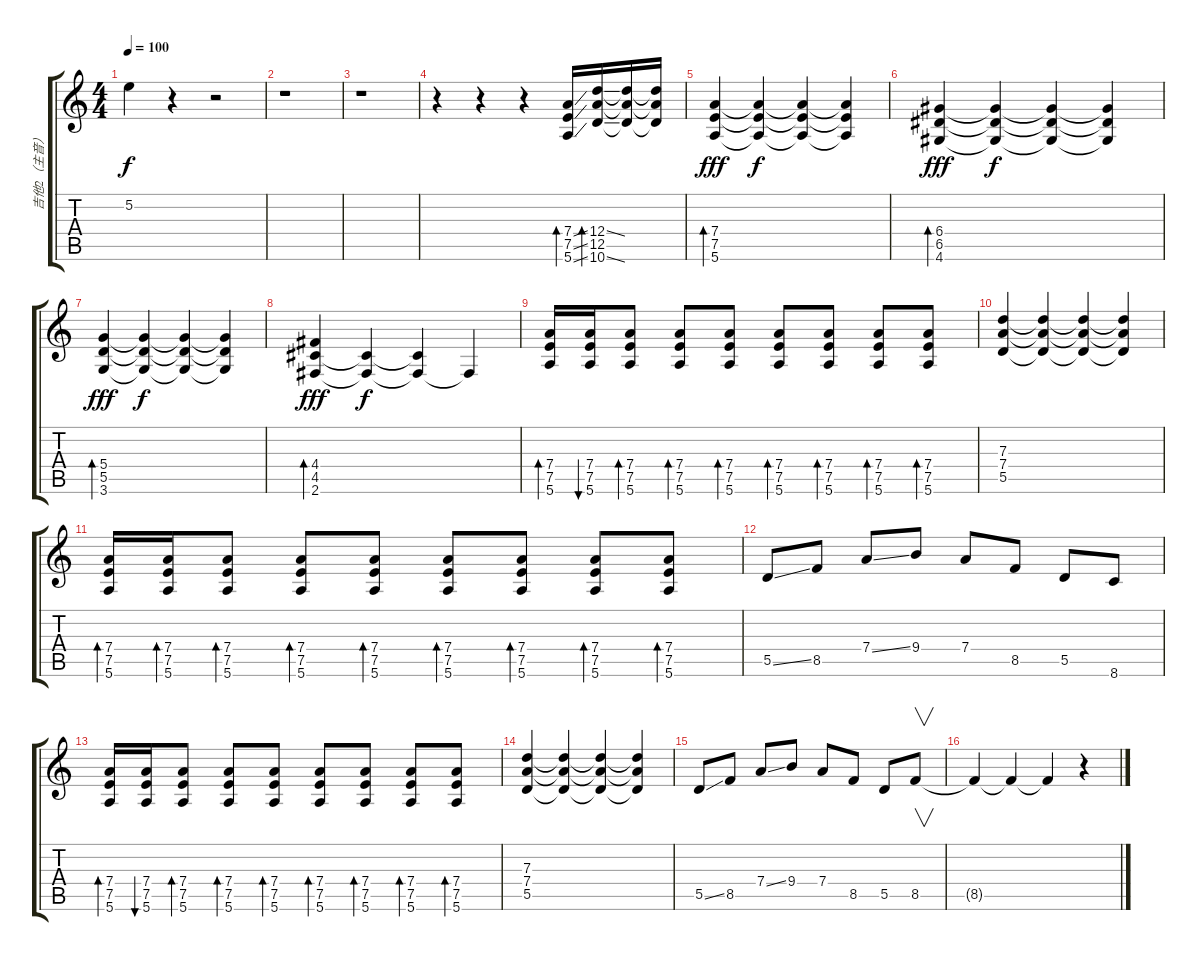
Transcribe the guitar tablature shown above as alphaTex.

\track ("吉他2（主音）" "吉他2（主音）") {instrument distortionguitar}
\staff {score tabs}
\tuning (E4 B3 G3 D3 A2 E2) {hide}
\ts (4 4)
\tempo 100
\clef g2
\ks c
5.2{t}.4{dy f} r.4 r.2 |
r.1 |
r.1 |
r.4{instrument distortionguitar} r.4 r.4 (7.4{ss} 7.5{ss} 5.6{ss}).16{bd 30} (12.4{ss} 12.5 10.6{ss}).16{bd 480} (12.4{t} 12.5{t} 10.6{t}).16 (12.4{t} 12.5{t} 10.6{t}).16 |
(7.4 7.5 5.6).4{bd 60 dy fff} (7.4{t} 7.5{t} 5.6{t}).4{dy f} (7.4{t} 7.5{t} 5.6{t}).4 (7.4{t} 7.5{t} 5.6{t}).4 |
(6.4 6.5 4.6).4{bd 60 dy fff} (6.4{t} 6.5{t} 4.6{t}).4{dy f} (6.4{t} 6.5{t} 4.6{t}).4 (6.4{t} 6.5{t} 4.6{t}).4 |
(5.4 5.5 3.6).4{bd 60 dy fff} (5.4{t} 5.5{t} 3.6{t}).4{dy f} (5.4{t} 5.5{t} 3.6{t}).4 (5.4{t} 5.5{t} 3.6{t}).4 |
(4.4 4.5 2.6).4{bd 60 dy fff} (4.5{t} 2.6{t}).4{dy f} (4.5{t} 2.6{t}).4 2.6{t}.4{volume 16} |
(7.4 7.5 5.6).16{bd 30} (7.4 7.5 5.6).16{bu 30} (7.4 7.5 5.6).8{bd 30} (7.4 7.5 5.6).8{bd 30} (7.4 7.5 5.6).8{bd 30} (7.4 7.5 5.6).8{bd 30} (7.4 7.5 5.6).8{bd 30} (7.4 7.5 5.6).8{bd 30} (7.4 7.5 5.6).8{bd 30} |
(7.3 7.4 5.5).4 (7.3{t} 7.4{t} 5.5{t}).4 (7.3{t} 7.4{t} 5.5{t}).4 (7.3{t} 7.4{t} 5.5{t}).4 |
(7.4 7.5 5.6).16{bd 30} (7.4 7.5 5.6).16{bd 30} (7.4 7.5 5.6).8{bd 30} (7.4 7.5 5.6).8{bd 30} (7.4 7.5 5.6).8{bd 30} (7.4 7.5 5.6).8{bd 30} (7.4 7.5 5.6).8{bd 30} (7.4 7.5 5.6).8{bd 30} (7.4 7.5 5.6).8{bd 30} |
5.5{ss}.8 8.5.8 7.4{ss}.8 9.4.8 7.4.8 8.5.8 5.5.8 8.6.8 |
(7.4 7.5 5.6).16{bd 30} (7.4 7.5 5.6).16{bu 30} (7.4 7.5 5.6).8{bd 30} (7.4 7.5 5.6).8{bd 30} (7.4 7.5 5.6).8{bd 30} (7.4 7.5 5.6).8{bd 30} (7.4 7.5 5.6).8{bd 30} (7.4 7.5 5.6).8{bd 30} (7.4 7.5 5.6).8{bd 30} |
(7.3 7.4 5.5).4 (7.3{t} 7.4{t} 5.5{t}).4 (7.3{t} 7.4{t} 5.5{t}).4 (7.3{t} 7.4{t} 5.5{t}).4 |
5.5{ss}.8 8.5.8 7.4{ss}.8 9.4.8 7.4.8 8.5.8 5.5.8 8.5.8{v} |
8.5{t}.4 8.5{t}.4 8.5{t}.4 r.4
